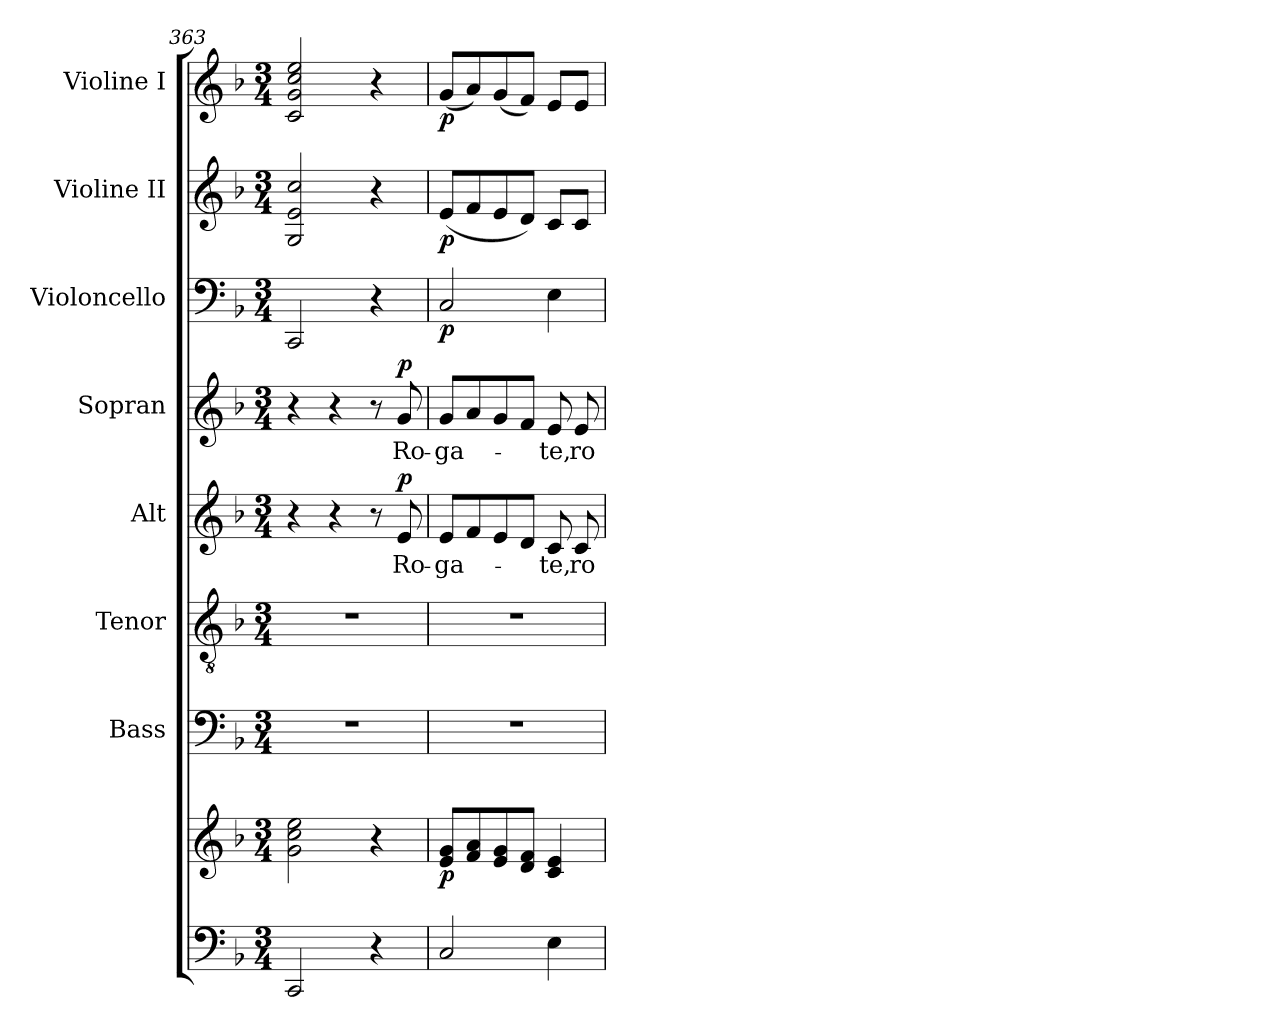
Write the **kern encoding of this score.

**kern	**kern	**dynam	**kern	**kern	**kern	**text	**dynam	**kern	**text	**dynam	**kern	**dynam	**kern	**dynam	**kern	**dynam
*part8	*part8	*part8	*part7	*part6	*part5	*part5	*part5	*part4	*part4	*part4	*part3	*part3	*part2	*part2	*part1	*part1
*staff9	*staff8	*staff8/9	*staff7	*staff6	*staff5	*staff5	*staff5	*staff4	*staff4	*staff4	*staff3	*staff3	*staff2	*staff2	*staff1	*staff1
*	*	*	*I"Bass	*I"Tenor	*I"Alt	*	*	*I"Sopran	*	*	*I"Violoncello	*	*I"Violine II	*	*I"Violine I	*
*	*	*	*I'B.	*I'T.	*I'A.	*	*	*I'S.	*	*	*I'Vc.	*	*I'Vl. II	*	*I'Vl. I	*
*clefF4	*clefG2	*	*clefF4	*clefGv2	*clefG2	*	*	*clefG2	*	*	*clefF4	*	*clefG2	*	*clefG2	*
*	*	*	*	*	*	*	*	*	*	*	*ITrd7c12	*	*	*	*	*
*k[b-]	*k[b-]	*	*k[b-]	*k[b-]	*k[b-]	*	*	*k[b-]	*	*	*k[b-]	*	*k[b-]	*	*k[b-]	*
*F:	*F:	*	*F:	*F:	*F:	*	*	*F:	*	*	*F:	*	*F:	*	*F:	*
*M3/4	*M3/4	*	*M3/4	*M3/4	*M3/4	*	*	*M3/4	*	*	*M3/4	*	*M3/4	*	*M3/4	*
=363	=363	=363	=363	=363	=363	=363	=363	=363	=363	=363	=363	=363	=363	=363	=363	=363
2CC/	2g\ 2cc\ 2ee\	.	2.r	2.r	4r	.	.	4r	.	.	2CCC/	.	2G/ 2e/ 2cc/	.	2c/ 2g/ 2cc/ 2ee/	.
.	.	.	.	.	4r	.	.	4r	.	.	.	.	.	.	.	.
4r	4r	.	.	.	8r	.	.	8r	.	.	4r	.	4r	.	4r	.
!	!	!	!	!	!	!LO:LY:b	!LO:DY:a	!	!LO:LY:b	!LO:DY:a	!	!	!	!	!	!
.	.	.	.	.	8e/	Ro-	p	8g/	Ro-	p	.	.	.	.	.	.
=364	=364	=364	=364	=364	=364	=364	=364	=364	=364	=364	=364	=364	=364	=364	=364	=364
!	!	!LO:DY:b	!	!	!	!LO:LY:b	!	!	!LO:LY:b	!	!	!LO:DY:b	!	!LO:DY:b	!	!LO:DY:b
2C/	8e/ 8g/L	p	2.r	2.r	8e/L	-ga-	.	8g/L	-ga-	.	2CC/	p	(<8e/L	p	(<8g/L	p
.	8f/ 8a/	.	.	.	8f/	.	.	8a/	.	.	.	.	8f/	.	8a/)	.
.	8e/ 8g/	.	.	.	8e/	.	.	8g/	.	.	.	.	8e/	.	(<8g/	.
.	8d/ 8f/J	.	.	.	8d/J	.	.	8f/J	.	.	.	.	8d/J)	.	8f/J)	.
!	!	!	!	!	!	!LO:LY:b	!	!	!LO:LY:b	!	!	!	!	!	!	!
4E\	4c/ 4e/	.	.	.	8c/	-te,	.	8e/	-te,	.	4EE\	.	8c/L	.	8e/L	.
!	!	!	!	!	!	!LO:LY:b	!	!	!LO:LY:b	!	!	!	!	!	!	!
.	.	.	.	.	8c/	ro-	.	8e/	ro-	.	.	.	8c/J	.	8e/J	.
=	=	=	=	=	=	=	=	=	=	=	=	=	=	=	=	=
*-	*-	*-	*-	*-	*-	*-	*-	*-	*-	*-	*-	*-	*-	*-	*-	*-
